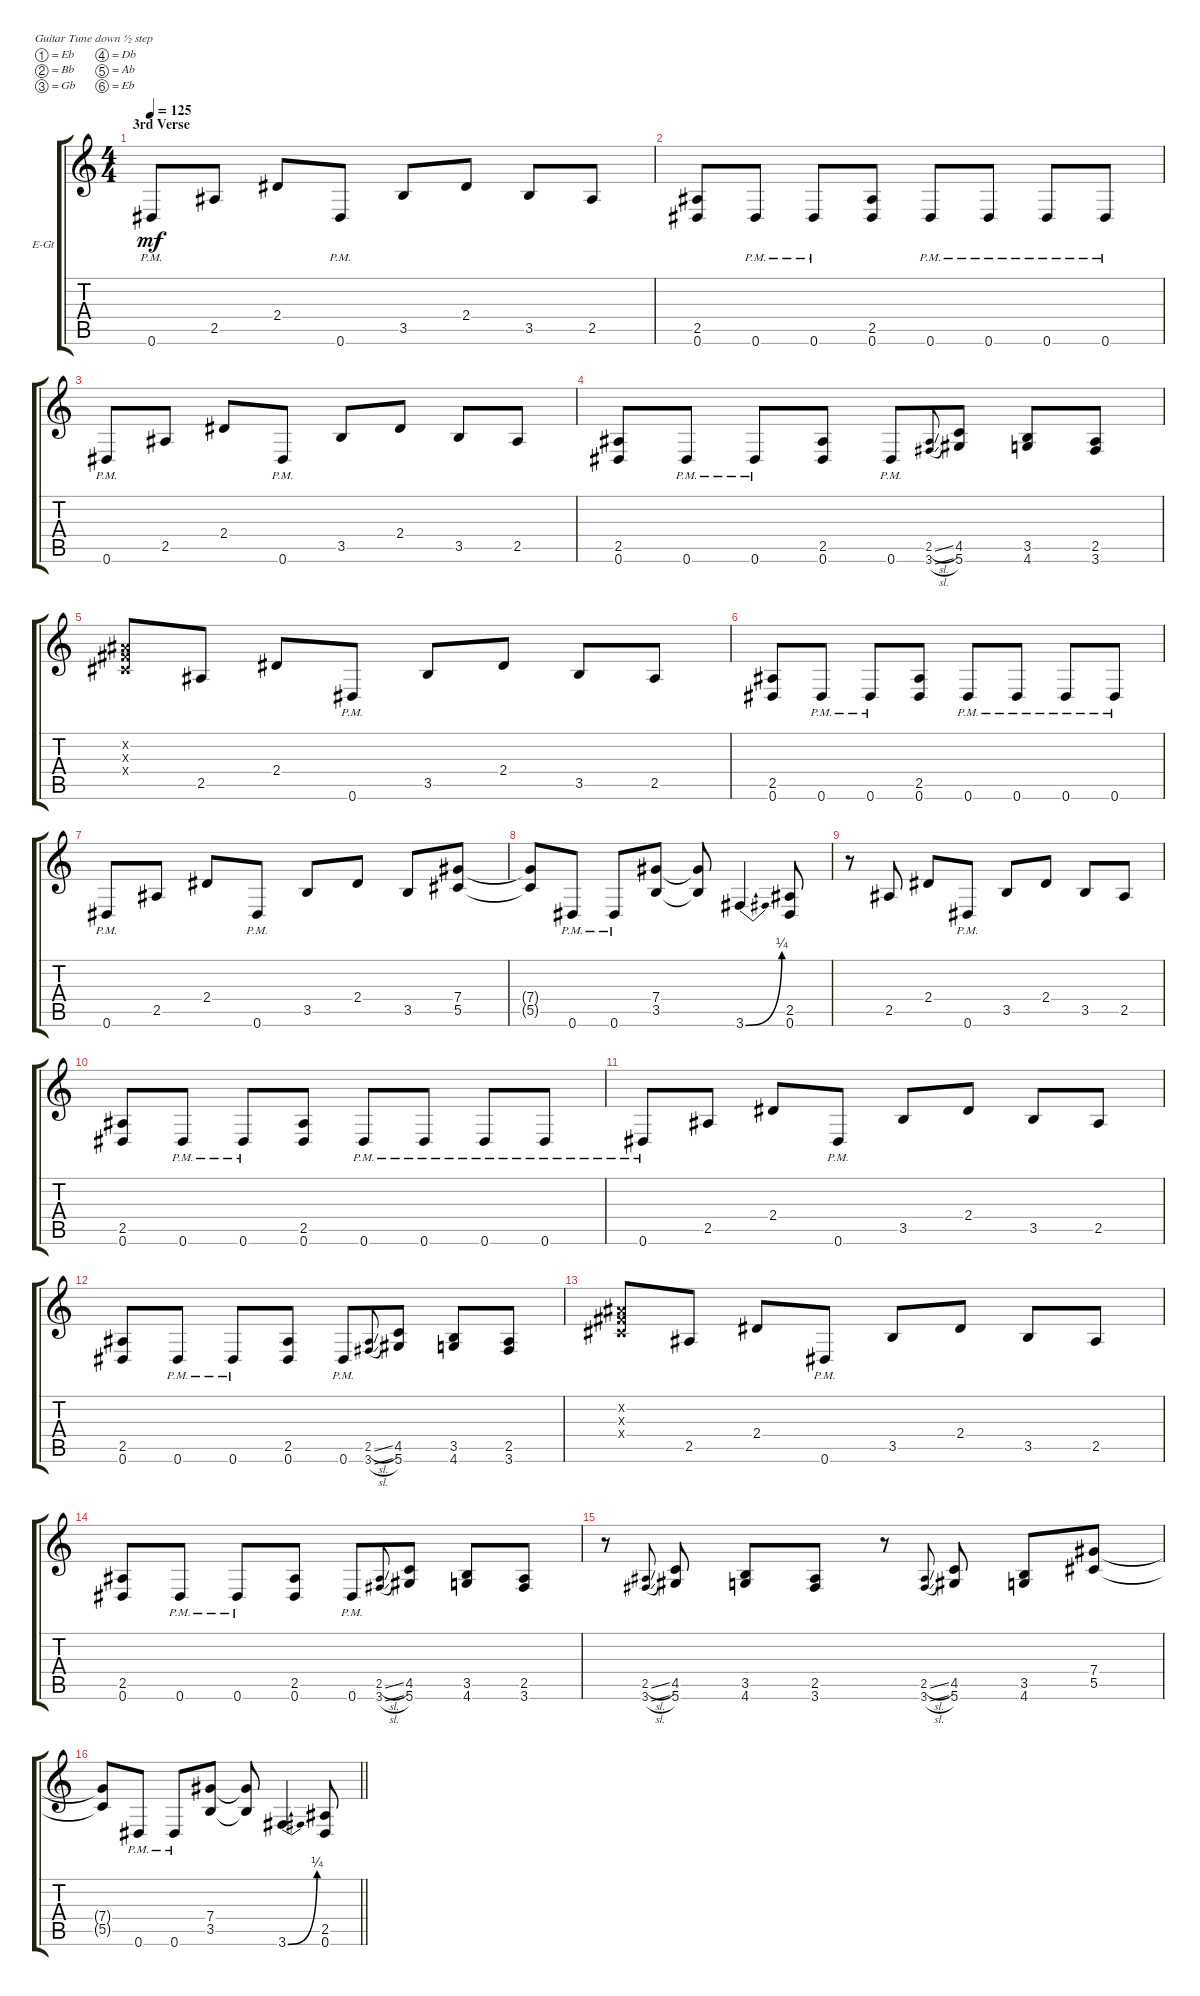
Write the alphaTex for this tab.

\bracketExtendMode groupsimilarinstruments
\firstSystemTrackNameOrientation horizontal
\otherSystemsTrackNameOrientation horizontal
\track ("Dave Mustaine" "E-Gt") {instrument distortionguitar}
\staff {score tabs}
\tuning (Eb4 Bb3 Gb3 Db3 Ab2 Eb2)
\ts (4 4)
\section ("" "3rd Verse")
\tempo 125
\clef g2
\ks c
0.6{pm}.8{dy mf} 2.5.8 2.4.8 0.6{pm}.8 3.5.8 2.4.8 3.5.8 2.5.8 |
(2.5 0.6).8 0.6{pm}.8 0.6{pm}.8 (2.5 0.6).8 0.6{pm}.8 0.6{pm}.8 0.6{pm}.8 0.6{pm}.8 |
0.6{pm}.8 2.5.8 2.4.8 0.6{pm}.8 3.5.8 2.4.8 3.5.8 2.5.8 |
(2.5 0.6).8 0.6{pm}.8 0.6{pm}.8 (2.5 0.6).8 0.6{pm}.8 (2.5{sl} 3.6{sl}).8{gr onbeat} (4.5 5.6).8 (3.5 4.6).8 (2.5 3.6).8 |
(0.2{x} 0.3{x} 0.4{x}).8 2.5.8 2.4.8 0.6{pm}.8 3.5.8 2.4.8 3.5.8 2.5.8 |
(2.5 0.6).8 0.6{pm}.8 0.6{pm}.8 (2.5 0.6).8 0.6{pm}.8 0.6{pm}.8 0.6{pm}.8 0.6{pm}.8 |
0.6{pm}.8 2.5.8 2.4.8 0.6{pm}.8 3.5.8 2.4.8 3.5.8 (7.4 5.5).8 |
(7.4{t} 5.5{t}).8 0.6{pm}.8 0.6{pm}.8 (7.4 3.5).8 (7.4{t} 3.5{t}).8 3.6{be (bend 0 0 60 1)}.4 (2.5 0.6).8 |
r.8 2.5.8 2.4.8 0.6{pm}.8 3.5.8 2.4.8 3.5.8 2.5.8 |
(2.5 0.6).8 0.6{pm}.8 0.6{pm}.8 (2.5 0.6).8 0.6{pm}.8 0.6{pm}.8 0.6{pm}.8 0.6{pm}.8 |
0.6{pm}.8 2.5.8 2.4.8 0.6{pm}.8 3.5.8 2.4.8 3.5.8 2.5.8 |
(2.5 0.6).8 0.6{pm}.8 0.6{pm}.8 (2.5 0.6).8 0.6{pm}.8 (2.5{sl} 3.6{sl}).8{gr onbeat} (4.5 5.6).8 (3.5 4.6).8 (2.5 3.6).8 |
(0.2{x} 0.3{x} 0.4{x}).8 2.5.8 2.4.8 0.6{pm}.8 3.5.8 2.4.8 3.5.8 2.5.8 |
(2.5 0.6).8 0.6{pm}.8 0.6{pm}.8 (2.5 0.6).8 0.6{pm}.8 (2.5{sl} 3.6{sl}).8{gr onbeat} (4.5 5.6).8 (3.5 4.6).8 (2.5 3.6).8 |
r.8 (2.5{sl} 3.6{sl}).8{gr onbeat} (4.5 5.6).8 (3.5 4.6).8 (2.5 3.6).8 r.8 (2.5{sl} 3.6{sl}).8{gr onbeat} (4.5 5.6).8 (3.5 4.6).8 (7.4 5.5).8 |
\barLineRight lightlight
(7.4{t} 5.5{t}).8 0.6{pm}.8 0.6{pm}.8 (7.4 3.5).8 (7.4{t} 3.5{t}).8 3.6{be (bend 0 0 60 1)}.4 (2.5 0.6).8
